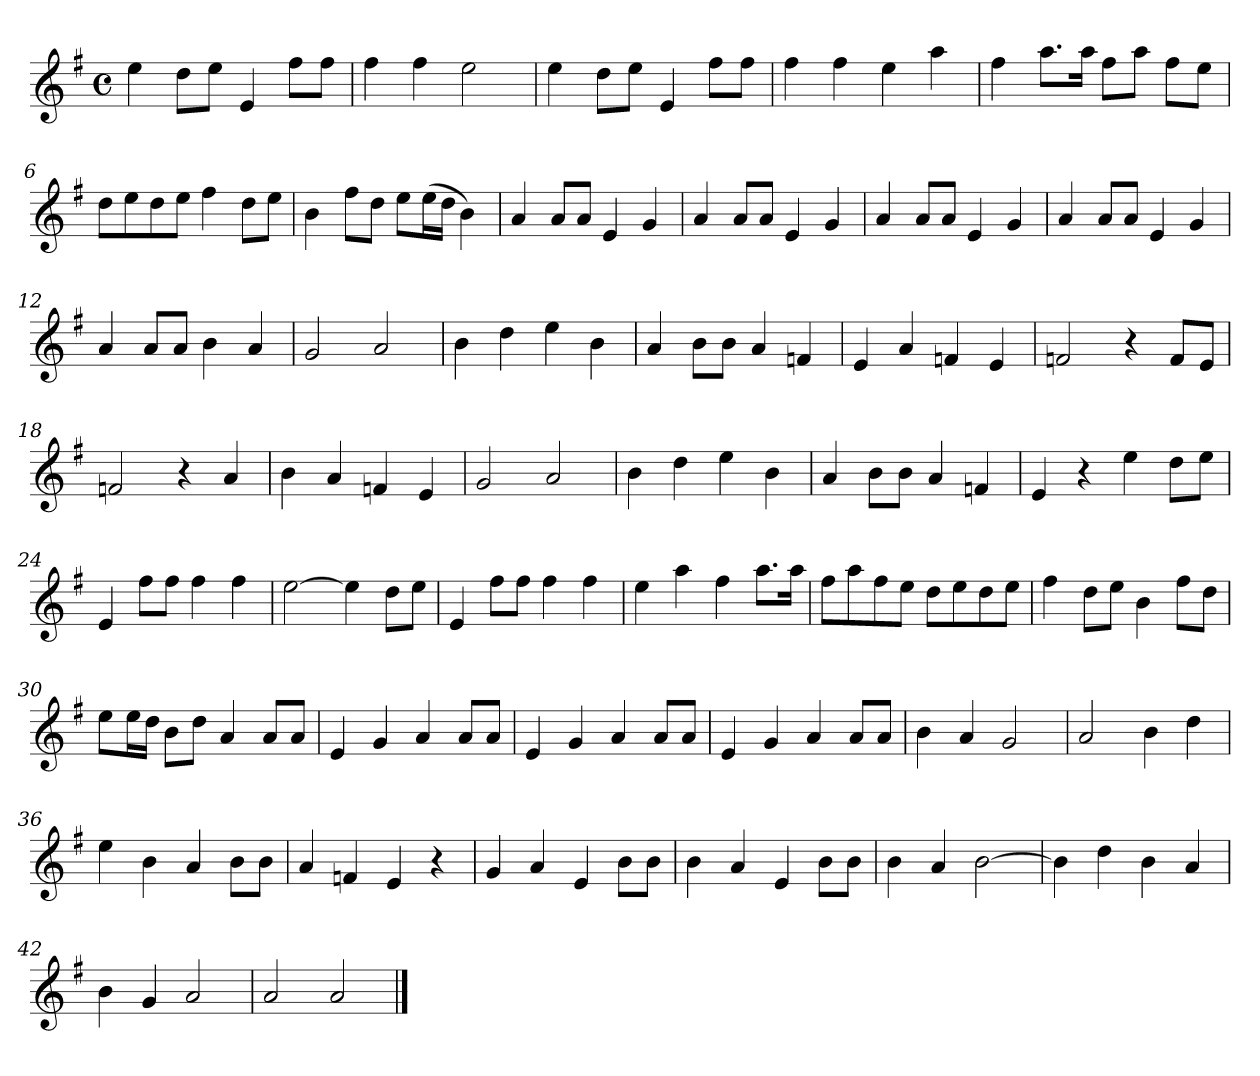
**kern
*part1
*staff1
*clefG2
*k[f#]
*G:
*M4/4
*met(c)
=1
4ee
8ddL
8eeJ
4e
8ff#L
8ff#J
=2
4ff#
4ff#
2ee
=3
4ee
8ddL
8eeJ
4e
8ff#L
8ff#J
=4
4ff#
4ff#
4ee
4aa
=5
4ff#
8.aaL
16aaJk
8ff#L
8aaJ
8ff#L
8eeJ
=6
8ddL
8ee
8dd
8eeJ
4ff#
8ddL
8eeJ
=7
4b
8ff#L
8ddJ
8eeL
(16eeL
16ddJJ
4b)
=8
4a
8aL
8aJ
4e
4g
=9
4a
8aL
8aJ
4e
4g
=10
4a
8aL
8aJ
4e
4g
=11
4a
8aL
8aJ
4e
4g
=12
4a
8aL
8aJ
4b
4a
=13
2g
2a
=14
4b
4dd
4ee
4b
=15
4a
8bL
8bJ
4a
4fn
=16
4e
4a
4fn
4e
=17
2fn
4r
8fL
8eJ
=18
2fn
4r
4a
=19
4b
4a
4fn
4e
=20
2g
2a
=21
4b
4dd
4ee
4b
=22
4a
8bL
8bJ
4a
4fn
=23
4e
4r
4ee
8ddL
8eeJ
=24
4e
8ff#L
8ff#J
4ff#
4ff#
=25
[2ee
4ee]
8ddL
8eeJ
=26
4e
8ff#L
8ff#J
4ff#
4ff#
=27
4ee
4aa
4ff#
8.aaL
16aaJk
=28
8ff#L
8aa
8ff#
8eeJ
8ddL
8ee
8dd
8eeJ
=29
4ff#
8ddL
8eeJ
4b
8ff#L
8ddJ
=30
8eeL
16eeL
16ddJJ
8bL
8ddJ
4a
8aL
8aJ
=31
4e
4g
4a
8aL
8aJ
=32
4e
4g
4a
8aL
8aJ
=33
4e
4g
4a
8aL
8aJ
=34
4b
4a
2g
=35
2a
4b
4dd
=36
4ee
4b
4a
8bL
8bJ
=37
4a
4fn
4e
4r
=38
4g
4a
4e
8bL
8bJ
=39
4b
4a
4e
8bL
8bJ
=40
4b
4a
[2b
=41
4b]
4dd
4b
4a
=42
4b
4g
2a
=43
2a
2a
==
*-
